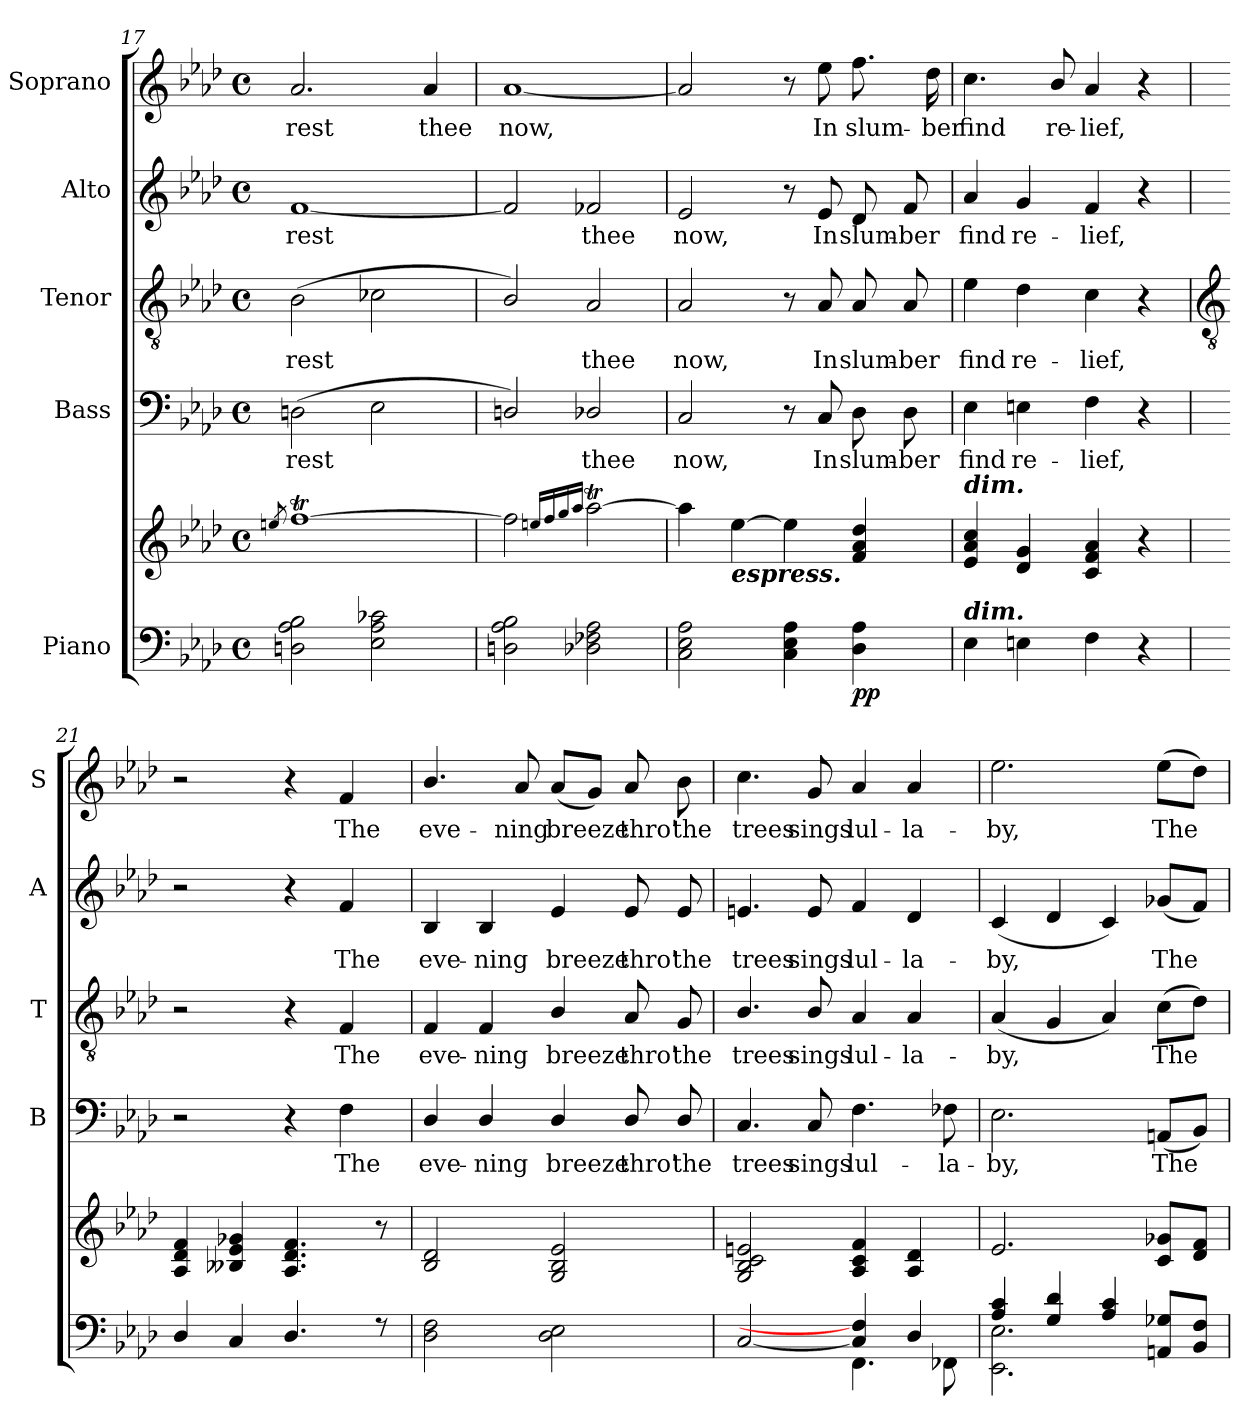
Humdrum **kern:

**kern	**kern	**dynam	**kern	**text	**kern	**text	**kern	**text	**kern	**text
*part5	*part5	*part5	*part4	*part4	*part3	*part3	*part2	*part2	*part1	*part1
*staff6	*staff5	*staff5/6	*staff4	*staff4	*staff3	*staff3	*staff2	*staff2	*staff1	*staff1
*I"Piano	*	*	*I"Bass	*	*I"Tenor	*	*I"Alto	*	*I"Soprano	*
*	*	*	*I'B	*	*I'T	*	*I'A	*	*I'S	*
*clefF4	*clefG2	*	*clefF4	*	*clefGv2	*	*clefG2	*	*clefG2	*
*k[b-e-a-d-]	*k[b-e-a-d-]	*	*k[b-e-a-d-]	*	*k[b-e-a-d-]	*	*k[b-e-a-d-]	*	*k[b-e-a-d-]	*
*A-:	*A-:	*	*A-:	*	*A-:	*	*A-:	*	*A-:	*
*M4/4	*M4/4	*	*M4/4	*	*M4/4	*	*M4/4	*	*M4/4	*
*met(c)	*met(c)	*	*met(c)	*	*met(c)	*	*met(c)	*	*met(c)	*
=17	=17	=17	=17	=17	=17	=17	=17	=17	=17	=17
.	8qeen/	.	.	.	.	.	.	.	.	.
!	!	!	!	!LO:LY:b	!	!LO:LY:b	!	!LO:LY:b	!	!LO:LY:b
2Dn 2A- 2B-	[1ffT	.	(>2Dn	rest	(>2B-	rest	[1f	rest	2.a-	rest
2E- 2A- 2c-X	.	.	2E-	.	2c-X	.	.	.	.	.
!	!	!	!	!	!	!	!	!	!	!LO:LY:b
.	.	.	.	.	.	.	.	.	4a-	thee
=18	=18	=18	=18	=18	=18	=18	=18	=18	=18	=18
!	!	!	!	!	!	!	!	!	!	!LO:LY:b
2Dn 2A- 2B-	2ff]	.	2Dn/)	.	2B-/)	.	2f]	.	[1a-	now,
.	16qeen/LL	.	.	.	.	.	.	.	.	.
.	16qff/	.	.	.	.	.	.	.	.	.
.	16qgg/	.	.	.	.	.	.	.	.	.
.	16qaa-/JJ	.	.	.	.	.	.	.	.	.
!	!	!	!	!LO:LY:b	!	!LO:LY:b	!	!LO:LY:b	!	!
2D-X 2F-X 2A-	[2aa-T	.	2D-X/	thee	2A-	thee	2f-X	thee	.	.
=19	=19	=19	=19	=19	=19	=19	=19	=19	=19	=19
!	!	!	!	!LO:LY:b	!	!LO:LY:b	!	!LO:LY:b	!	!
2C 2E- 2A-	4aa-]	.	2C	now,	2A-	now,	2e-	now,	2a-]	.
!	!LO:TX:b:Bi:t=espress.	!	!	!	!	!	!	!	!	!
.	[4ee-	.	.	.	.	.	.	.	.	.
4C 4E- 4A-	4ee-]	.	8r	.	8r	.	8r	.	8r	.
!	!	!	!	!LO:LY:b	!	!LO:LY:b	!	!LO:LY:b	!	!LO:LY:b
.	.	.	8C	In	8A-	In	8e-	In	8ee-	In
!	!	!LO:DY:b=2	!	!LO:LY:b	!	!LO:LY:b	!	!LO:LY:b	!	!LO:LY:b
!	!	!LO:DY:n=1:b	!	!	!	!	!	!	!	!
4D-\ 4A-\	4f 4a- 4dd-	p p	8D-	slum-	8A-	slum-	8d-	slum-	8.ff	slum-
!	!	!	!	!LO:LY:b	!	!LO:LY:b	!	!LO:LY:b	!	!
.	.	.	8D-	-ber	8A-	-ber	8f	-ber	.	.
!	!	!	!	!	!	!	!	!	!	!LO:LY:b
.	.	.	.	.	.	.	.	.	16dd-	-ber
=20	=20	=20	=20	=20	=20	=20	=20	=20	=20	=20
!	!LO:TX:a:Bi:t=dim.	!	!	!	!	!	!	!	!	!
!LO:TX:a:Bi:t=dim.	!	!	!	!	!	!	!	!	!	!
!	!	!	!	!LO:LY:b	!	!LO:LY:b	!	!LO:LY:b	!	!LO:LY:b
4E-	4e- 4a- 4cc	.	4E-	find	4e-	find	4a-	find	4.cc	find
!	!	!	!	!LO:LY:b	!	!LO:LY:b	!	!LO:LY:b	!	!
4En	4d- 4g	.	4En	re-	4d-	re-	4g	re-	.	.
!	!	!	!	!	!	!	!	!	!	!LO:LY:b
.	.	.	.	.	.	.	.	.	8b-/	re-
!	!	!	!	!LO:LY:b	!	!LO:LY:b	!	!LO:LY:b	!	!LO:LY:b
4F	4c 4f 4a-	.	4F	-lief,	4c	-lief,	4f	-lief,	4a-	-lief,
4r	4r	.	4r	.	4r	.	4r	.	4r	.
!!LO:LB:g=z
=21	=21	=21	=21	=21	=21	=21	=21	=21	=21	=21
*	*	*	*	*	*clefGv2	*	*	*	*	*
*^	*	*	*	*	*	*	*	*	*	*
4D-/	1ryy	4A- 4d- 4f	.	2r	.	2r	.	2r	.	2r	.
4C/	.	4B--X 4e- 4g-X	.	.	.	.	.	.	.	.	.
4.D-/	.	4.A- 4.d- 4.f	.	4r	.	4r	.	4r	.	4r	.
!	!	!	!	!	!LO:LY:b	!	!LO:LY:b	!	!LO:LY:b	!	!LO:LY:b
.	.	.	.	4F	The	4F	The	4f	The	4f	The
8r	.	8r	.	.	.	.	.	.	.	.	.
=22	=22	=22	=22	=22	=22	=22	=22	=22	=22	=22	=22
!	!	!	!	!	!LO:LY:b	!	!LO:LY:b	!	!LO:LY:b	!	!LO:LY:b
2D-\ 2F\	1ryy	2B- 2d-	.	4D-/	eve-	4F	eve-	4B-	eve-	4.b-/	eve-
!	!	!	!	!	!LO:LY:b	!	!LO:LY:b	!	!LO:LY:b	!	!
.	.	.	.	4D-/	-ning	4F	-ning	4B-	-ning	.	.
!	!	!	!	!	!	!	!	!	!	!	!LO:LY:b
.	.	.	.	.	.	.	.	.	.	8a-	-ning
!	!	!	!	!	!LO:LY:b	!	!LO:LY:b	!	!LO:LY:b	!	!LO:LY:b
2D-\ 2E-\	.	2G 2B- 2e-	.	4D-/	breeze	4B-/	breeze	4e-	breeze	(<8a-L	breeze
.	.	.	.	.	.	.	.	.	.	8gJ)	.
!	!	!	!	!	!LO:LY:b	!	!LO:LY:b	!	!LO:LY:b	!	!LO:LY:b
.	.	.	.	8D-/	thro'	8A-	thro'	8e-	thro'	8a-	thro'
!	!	!	!	!	!LO:LY:b	!	!LO:LY:b	!	!LO:LY:b	!	!LO:LY:b
.	.	.	.	8D-/	the	8G	the	8e-	the	8b-	the
=23	=23	=23	=23	=23	=23	=23	=23	=23	=23	=23	=23
!	!	!	!	!	!LO:LY:b	!	!LO:LY:b	!	!LO:LY:b	!	!LO:LY:b
[2C/	2ryy	2G 2B- 2c 2en	.	4.C	trees	4.B-/	trees	4.en	trees	4.cc	trees
!	!	!	!	!	!LO:LY:b	!	!LO:LY:b	!	!LO:LY:b	!	!LO:LY:b
.	.	.	.	8C	sings	8B-/	sings	8e	sings	8g	sings
!	!	!	!	!	!LO:LY:b	!	!LO:LY:b	!	!LO:LY:b	!	!LO:LY:b
4C/] 4F/]	4.FF\	4A- 4c 4f	.	4.F	lul-	4A-	lul-	4f	lul-	4a-	lul-
!	!	!	!	!	!	!	!LO:LY:b	!	!LO:LY:b	!	!LO:LY:b
4D-/	.	4A- 4d-	.	.	.	4A-	-la-	4d-	-la-	4a-	-la-
!	!	!	!	!	!LO:LY:b	!	!	!	!	!	!
.	8FF-X\	.	.	8F-X	-la-	.	.	.	.	.	.
=24	=24	=24	=24	=24	=24	=24	=24	=24	=24	=24	=24
!	!	!	!	!	!LO:LY:b	!	!LO:LY:b	!	!LO:LY:b	!	!LO:LY:b
4A-/ 4c/	2.EE-\ 2.E-\	2.e-	.	2.E-	-by,	(<4A-	-by,	(<4c	-by,	2.ee-	-by,
4G/ 4d-/	.	.	.	.	.	4G	.	4d-	.	.	.
4A-/ 4c/	.	.	.	.	.	4A-)	.	4c)	.	.	.
!	!	!	!	!	!LO:LY:b	!	!LO:LY:b	!	!LO:LY:b	!	!LO:LY:b
8AAn/ 8G-X/L	4ryy	8c 8g-XL	.	(<8AAnL	The	(>8cL	The	(<8g-XL	The	(>8ee-L	The
8BB-/ 8F/J	.	8d- 8fJ	.	8BB-J)	.	8d-J)	.	8fJ)	.	8dd-J)	.
*v	*v	*	*	*	*	*	*	*	*	*	*
=	=	=	=	=	=	=	=	=	=	=
*-	*-	*-	*-	*-	*-	*-	*-	*-	*-	*-
